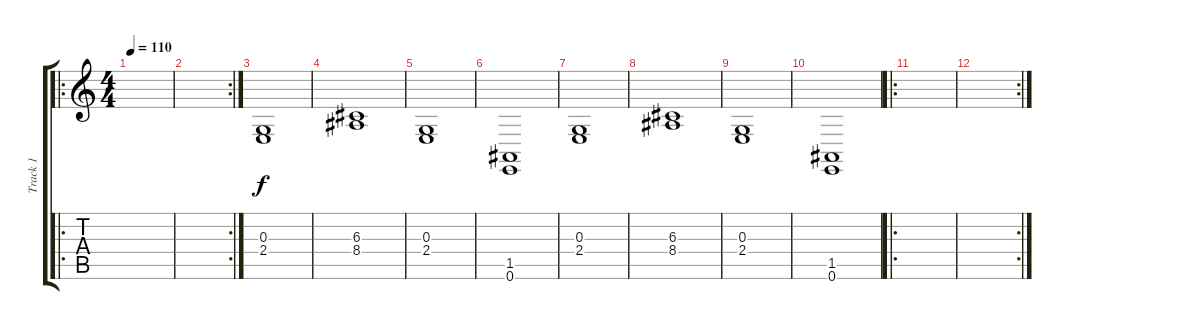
\track ("Track 1" "Track 1") {instrument stringensemble1}
\staff {score tabs}
\tuning (E4 B3 G3 D3 A2 E2) {hide}
\ro
\ts (4 4)
\tempo 110
\clef g2
\ks c
|
\rc 2
|
(0.3 2.4).1 |
(6.3 8.4).1 |
(0.3 2.4).1 |
(1.5 0.6).1 |
(0.3 2.4).1 |
(6.3 8.4).1 |
(0.3 2.4).1 |
(1.5 0.6).1 |
\ro
|
\rc 2
